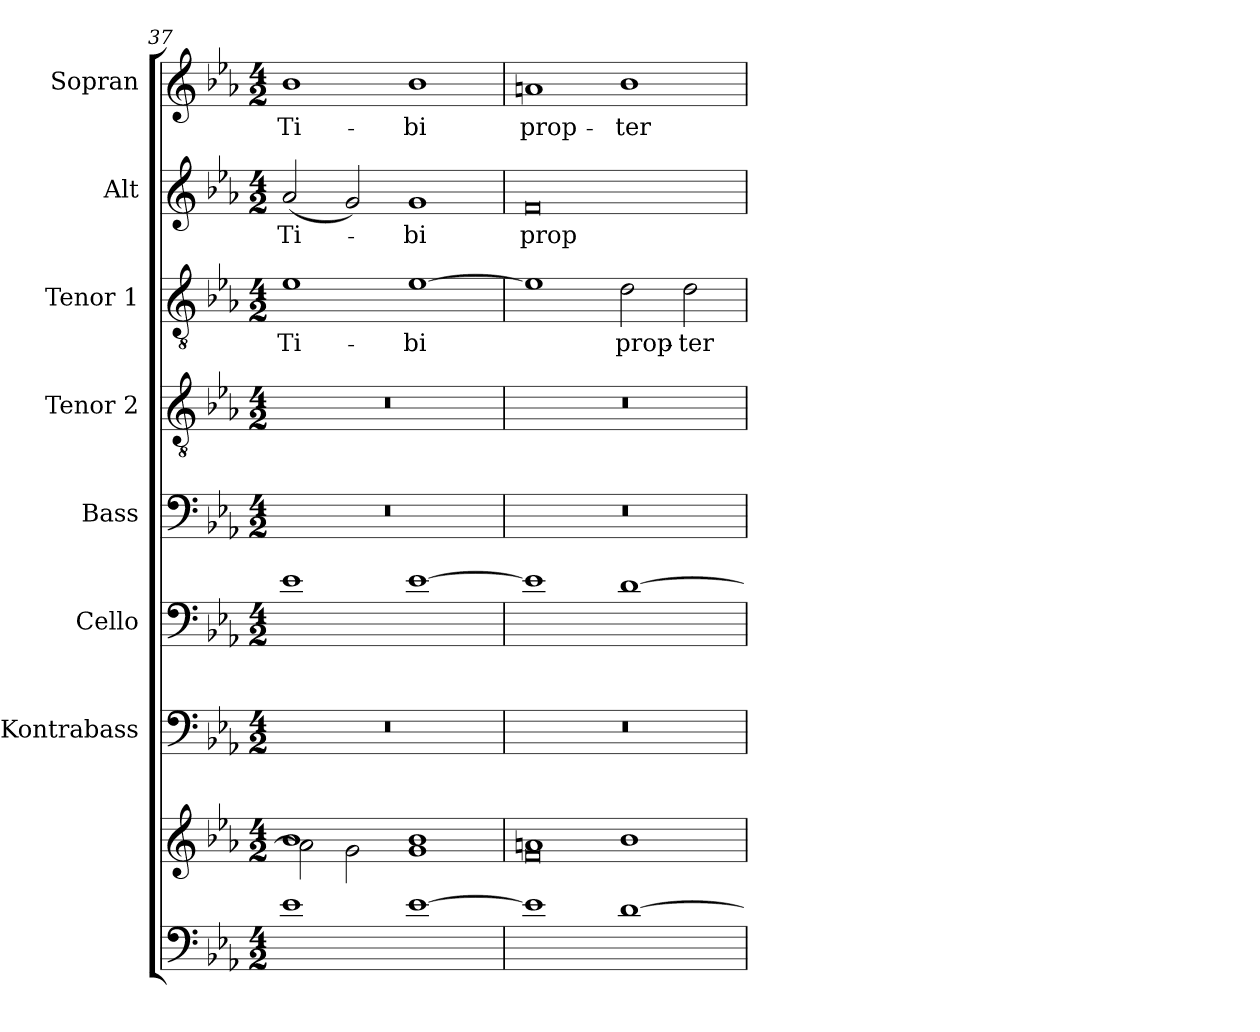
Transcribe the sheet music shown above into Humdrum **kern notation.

**kern	**kern	**kern	**kern	**kern	**kern	**kern	**text	**kern	**text	**kern	**text
*part8	*part8	*part7	*part6	*part5	*part4	*part3	*part3	*part2	*part2	*part1	*part1
*staff9	*staff8	*staff7	*staff6	*staff5	*staff4	*staff3	*staff3	*staff2	*staff2	*staff1	*staff1
*	*	*I"Kontrabass	*I"Cello	*I"Bass	*I"Tenor 2	*I"Tenor 1	*	*I"Alt	*	*I"Sopran	*
*	*	*I'Kb.	*	*I'B.	*I'T. 2	*I'T. 1	*	*I'A.	*	*I'S.	*
*clefF4	*clefG2	*clefF4	*clefF4	*clefF4	*clefGv2	*clefGv2	*	*clefG2	*	*clefG2	*
*	*	*ITrd7c12	*	*	*	*	*	*	*	*	*
*k[b-e-a-]	*k[b-e-a-]	*k[b-e-a-]	*k[b-e-a-]	*k[b-e-a-]	*k[b-e-a-]	*k[b-e-a-]	*	*k[b-e-a-]	*	*k[b-e-a-]	*
*E-:	*E-:	*E-:	*E-:	*E-:	*E-:	*E-:	*	*E-:	*	*E-:	*
*M4/2	*M4/2	*M4/2	*M4/2	*M4/2	*M4/2	*M4/2	*	*M4/2	*	*M4/2	*
=37	=37	=37	=37	=37	=37	=37	=37	=37	=37	=37	=37
*	*^	*	*	*	*	*	*	*	*	*	*
!	!	!	!	!	!	!	!	!LO:LY:b	!	!LO:LY:b	!	!LO:LY:b
1e-	1b-	2a-\]	0r	1e-	0r	0r	1e-	Ti-	(<2a-/	Ti-	1b-	Ti-
.	.	2g\	.	.	.	.	.	.	2g/)	.	.	.
!	!	!	!	!	!	!	!	!LO:LY:b	!	!LO:LY:b	!	!LO:LY:b
[1e-	1b-	1g	.	[1e-	.	.	[1e-	-bi	1g	-bi	1b-	-bi
=38	=38	=38	=38	=38	=38	=38	=38	=38	=38	=38	=38	=38
!	!	!	!	!	!	!	!	!	!	!LO:LY:b	!	!LO:LY:b
1e-]	1an	0f	0r	1e-]	0r	0r	1e-]	.	0f	prop-	1an	prop-
!	!	!	!	!	!	!	!	!LO:LY:b	!	!	!	!LO:LY:b
[1d	1b-	.	.	[1d	.	.	2d\	prop-	.	.	1b-	-ter
!	!	!	!	!	!	!	!	!LO:LY:b	!	!	!	!
.	.	.	.	.	.	.	2d\	-ter	.	.	.	.
*	*v	*v	*	*	*	*	*	*	*	*	*	*
=	=	=	=	=	=	=	=	=	=	=	=
*-	*-	*-	*-	*-	*-	*-	*-	*-	*-	*-	*-
